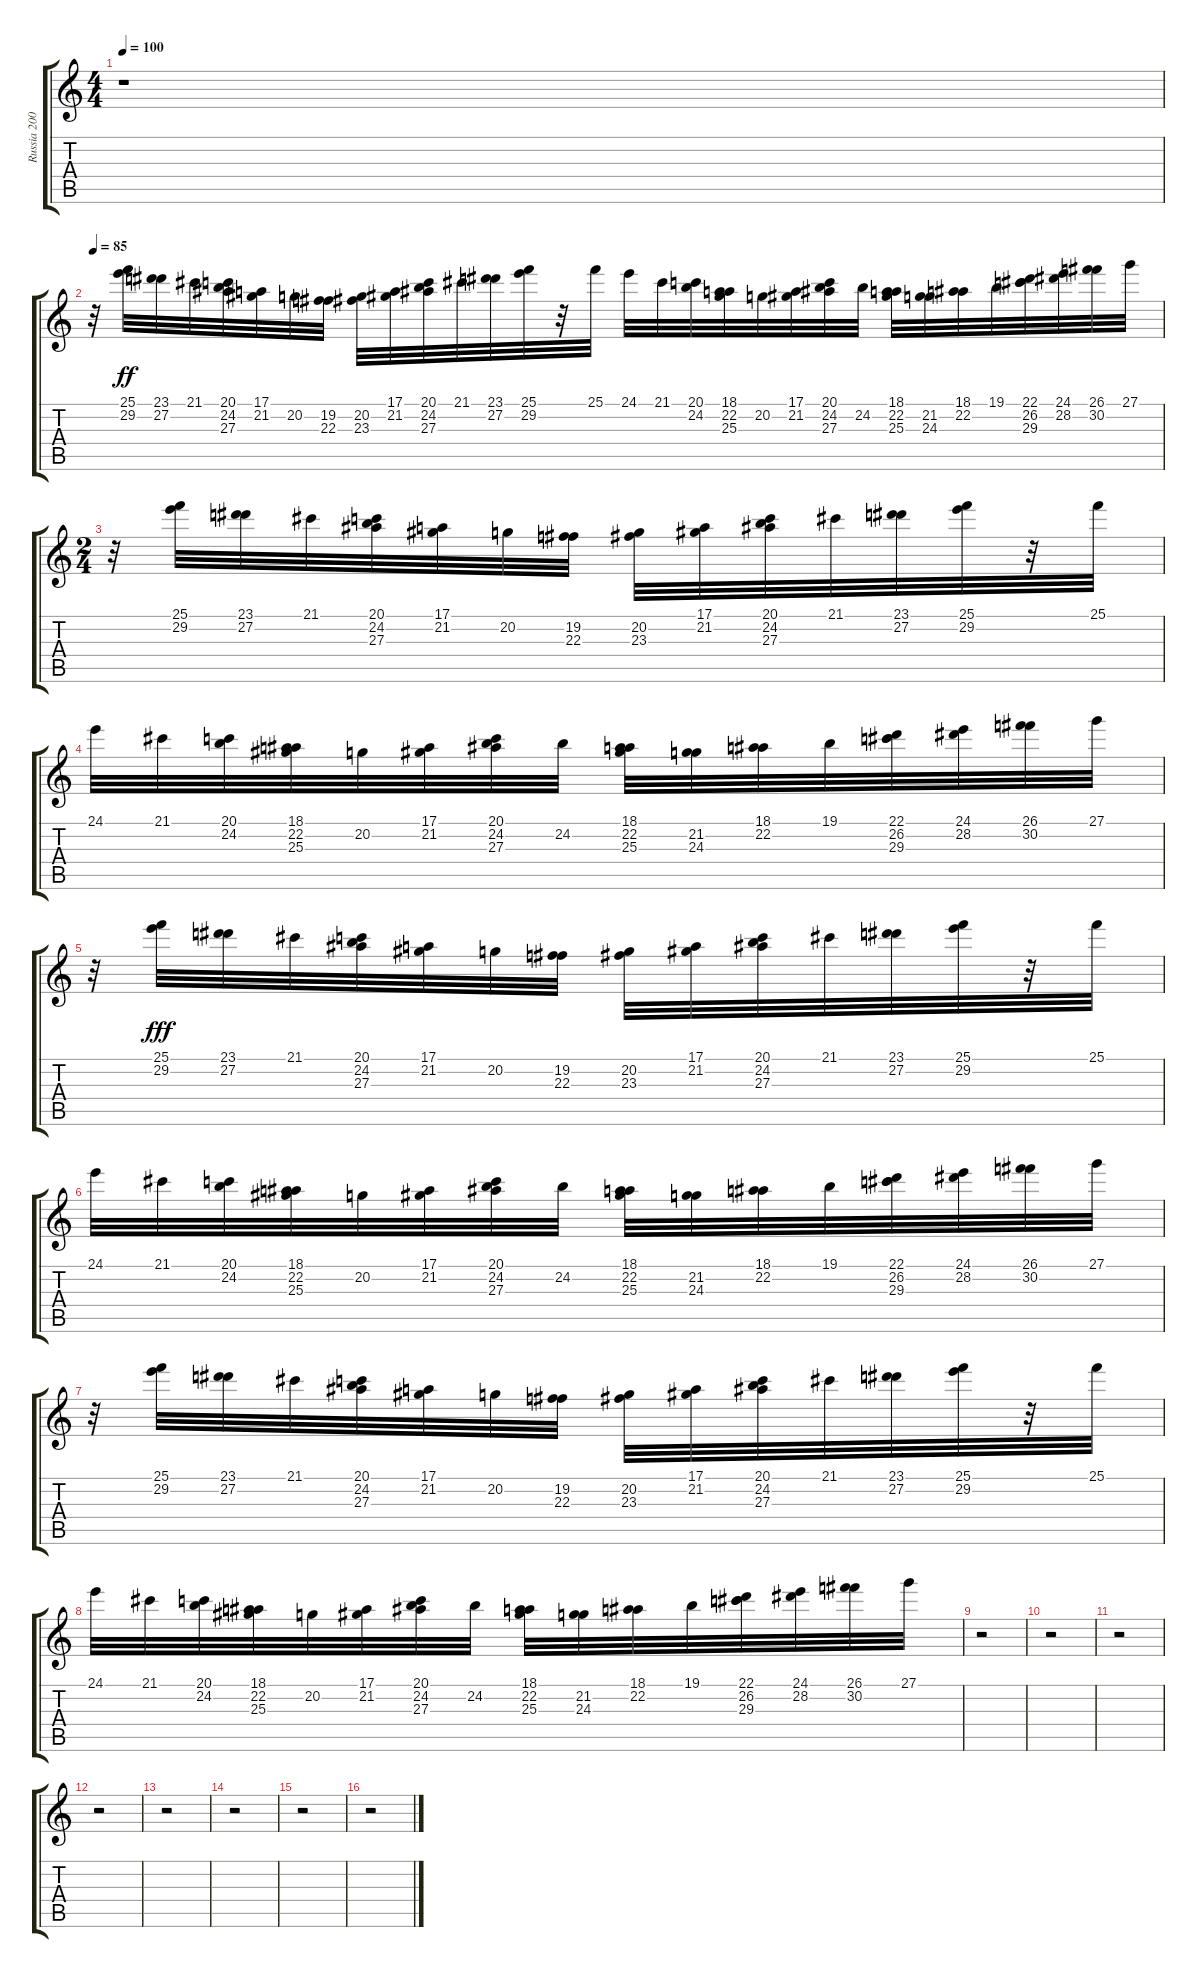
\track ("Russia 2006" "Russia 200") {instrument seashore}
\staff {score tabs}
\tuning (E4 B3 G3 D3 A2 E2) {hide}
\ts (4 4)
\tempo 100
\clef g2
\ks c
r.1{dy ff instrument seashore} |
\tempo 85
r.32 (25.1 29.2).32 (23.1 27.2).32 21.1.32 (20.1 24.2 27.3).32 (17.1 21.2).32 20.2.32 (19.2 22.3).32 (20.2 23.3).32 (17.1 21.2).32 (20.1 24.2 27.3).32 21.1.32 (23.1 27.2).32 (25.1 29.2).32 r.32 25.1.32 24.1.32 21.1.32 (20.1 24.2).32 (18.1 22.2 25.3).32 20.2.32 (17.1 21.2).32 (20.1 24.2 27.3).32 24.2.32 (18.1 22.2 25.3).32 (21.2 24.3).32 (18.1 22.2).32 19.1.32 (22.1 26.2 29.3).32 (24.1 28.2).32 (26.1 30.2).32 27.1.32 |
\ts (2 4)
r.32 (25.1 29.2).32 (23.1 27.2).32 21.1.32 (20.1 24.2 27.3).32 (17.1 21.2).32 20.2.32 (19.2 22.3).32 (20.2 23.3).32 (17.1 21.2).32 (20.1 24.2 27.3).32 21.1.32 (23.1 27.2).32 (25.1 29.2).32 r.32 25.1.32 |
24.1.32 21.1.32 (20.1 24.2).32 (18.1 22.2 25.3).32 20.2.32 (17.1 21.2).32 (20.1 24.2 27.3).32 24.2.32 (18.1 22.2 25.3).32 (21.2 24.3).32 (18.1 22.2).32 19.1.32 (22.1 26.2 29.3).32 (24.1 28.2).32 (26.1 30.2).32 27.1.32 |
r.32 (25.1 29.2).32{dy fff} (23.1 27.2).32 21.1.32 (20.1 24.2 27.3).32 (17.1 21.2).32 20.2.32 (19.2 22.3).32 (20.2 23.3).32 (17.1 21.2).32 (20.1 24.2 27.3).32 21.1.32 (23.1 27.2).32 (25.1 29.2).32 r.32 25.1.32 |
24.1.32 21.1.32 (20.1 24.2).32 (18.1 22.2 25.3).32 20.2.32 (17.1 21.2).32 (20.1 24.2 27.3).32 24.2.32 (18.1 22.2 25.3).32 (21.2 24.3).32 (18.1 22.2).32 19.1.32 (22.1 26.2 29.3).32 (24.1 28.2).32 (26.1 30.2).32 27.1.32 |
r.32 (25.1 29.2).32 (23.1 27.2).32 21.1.32 (20.1 24.2 27.3).32 (17.1 21.2).32 20.2.32 (19.2 22.3).32 (20.2 23.3).32 (17.1 21.2).32 (20.1 24.2 27.3).32 21.1.32 (23.1 27.2).32 (25.1 29.2).32 r.32 25.1.32 |
24.1.32 21.1.32 (20.1 24.2).32 (18.1 22.2 25.3).32 20.2.32 (17.1 21.2).32 (20.1 24.2 27.3).32 24.2.32 (18.1 22.2 25.3).32 (21.2 24.3).32 (18.1 22.2).32 19.1.32 (22.1 26.2 29.3).32 (24.1 28.2).32 (26.1 30.2).32 27.1.32 |
r.2 |
r.2 |
r.2 |
r.2 |
r.2 |
r.2 |
r.2 |
r.2
